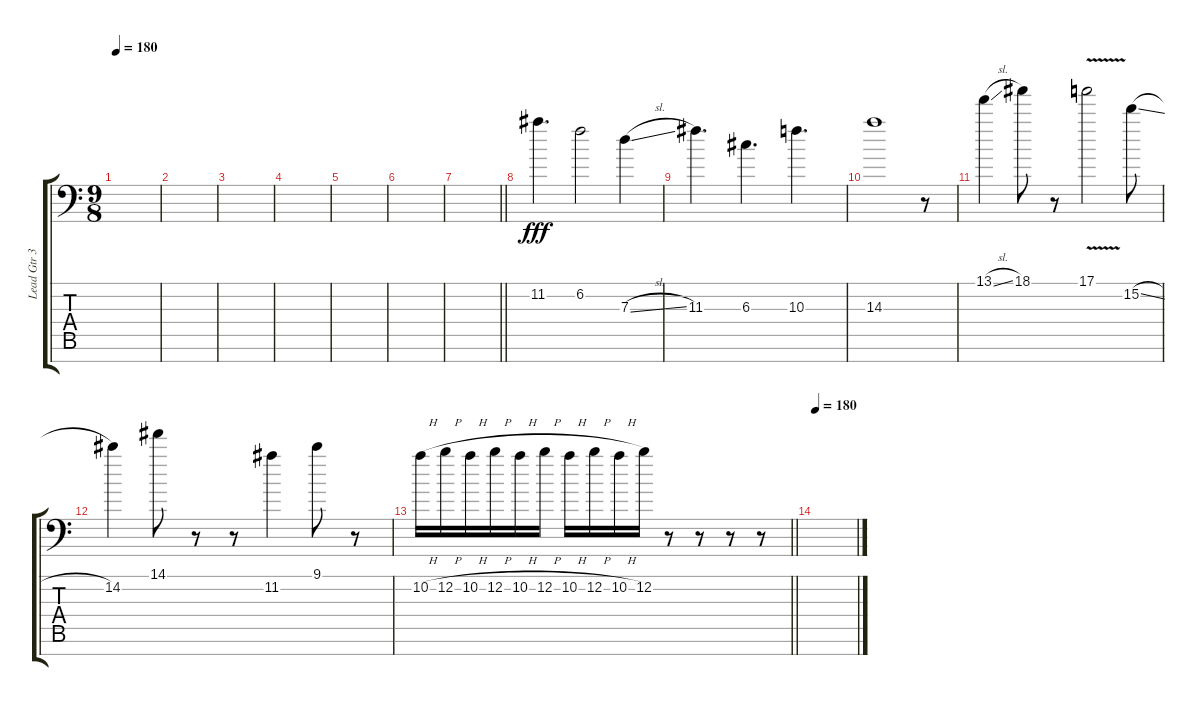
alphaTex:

\track ("Lead Gtr 3" "Lead Gtr 3") {instrument overdrivenguitar}
\staff {score tabs}
\tuning (E4 B3 G3 D3 A2 E2 A1) {hide}
\ts (9 8)
\tempo 180
\clef f4
\ks c
|
|
|
|
|
|
\barLineRight lightlight
|
\section ("" "")
11.2.4{d dy fff} 6.2.2 7.3{sl}.4 |
11.3.4{d} 6.3.4{d} 10.3.4{d} |
14.3.1 r.8 |
13.1{sl}.4 18.1.8 r.8 17.1{v}.2 15.2{sl}.8 |
14.2.4 14.1.8 r.8 r.8 11.2.4 9.1.8 r.8 |
\barLineRight lightlight
10.2{h}.16 12.2{h}.16 10.2{h}.16 12.2{h}.16 10.2{h}.16 12.2{h}.16 10.2{h}.16 12.2{h}.16 10.2{h}.16 12.2.16 r.8 r.8 r.8 r.8 |
\section ("" "")
\tempo 176
\tempo 180
